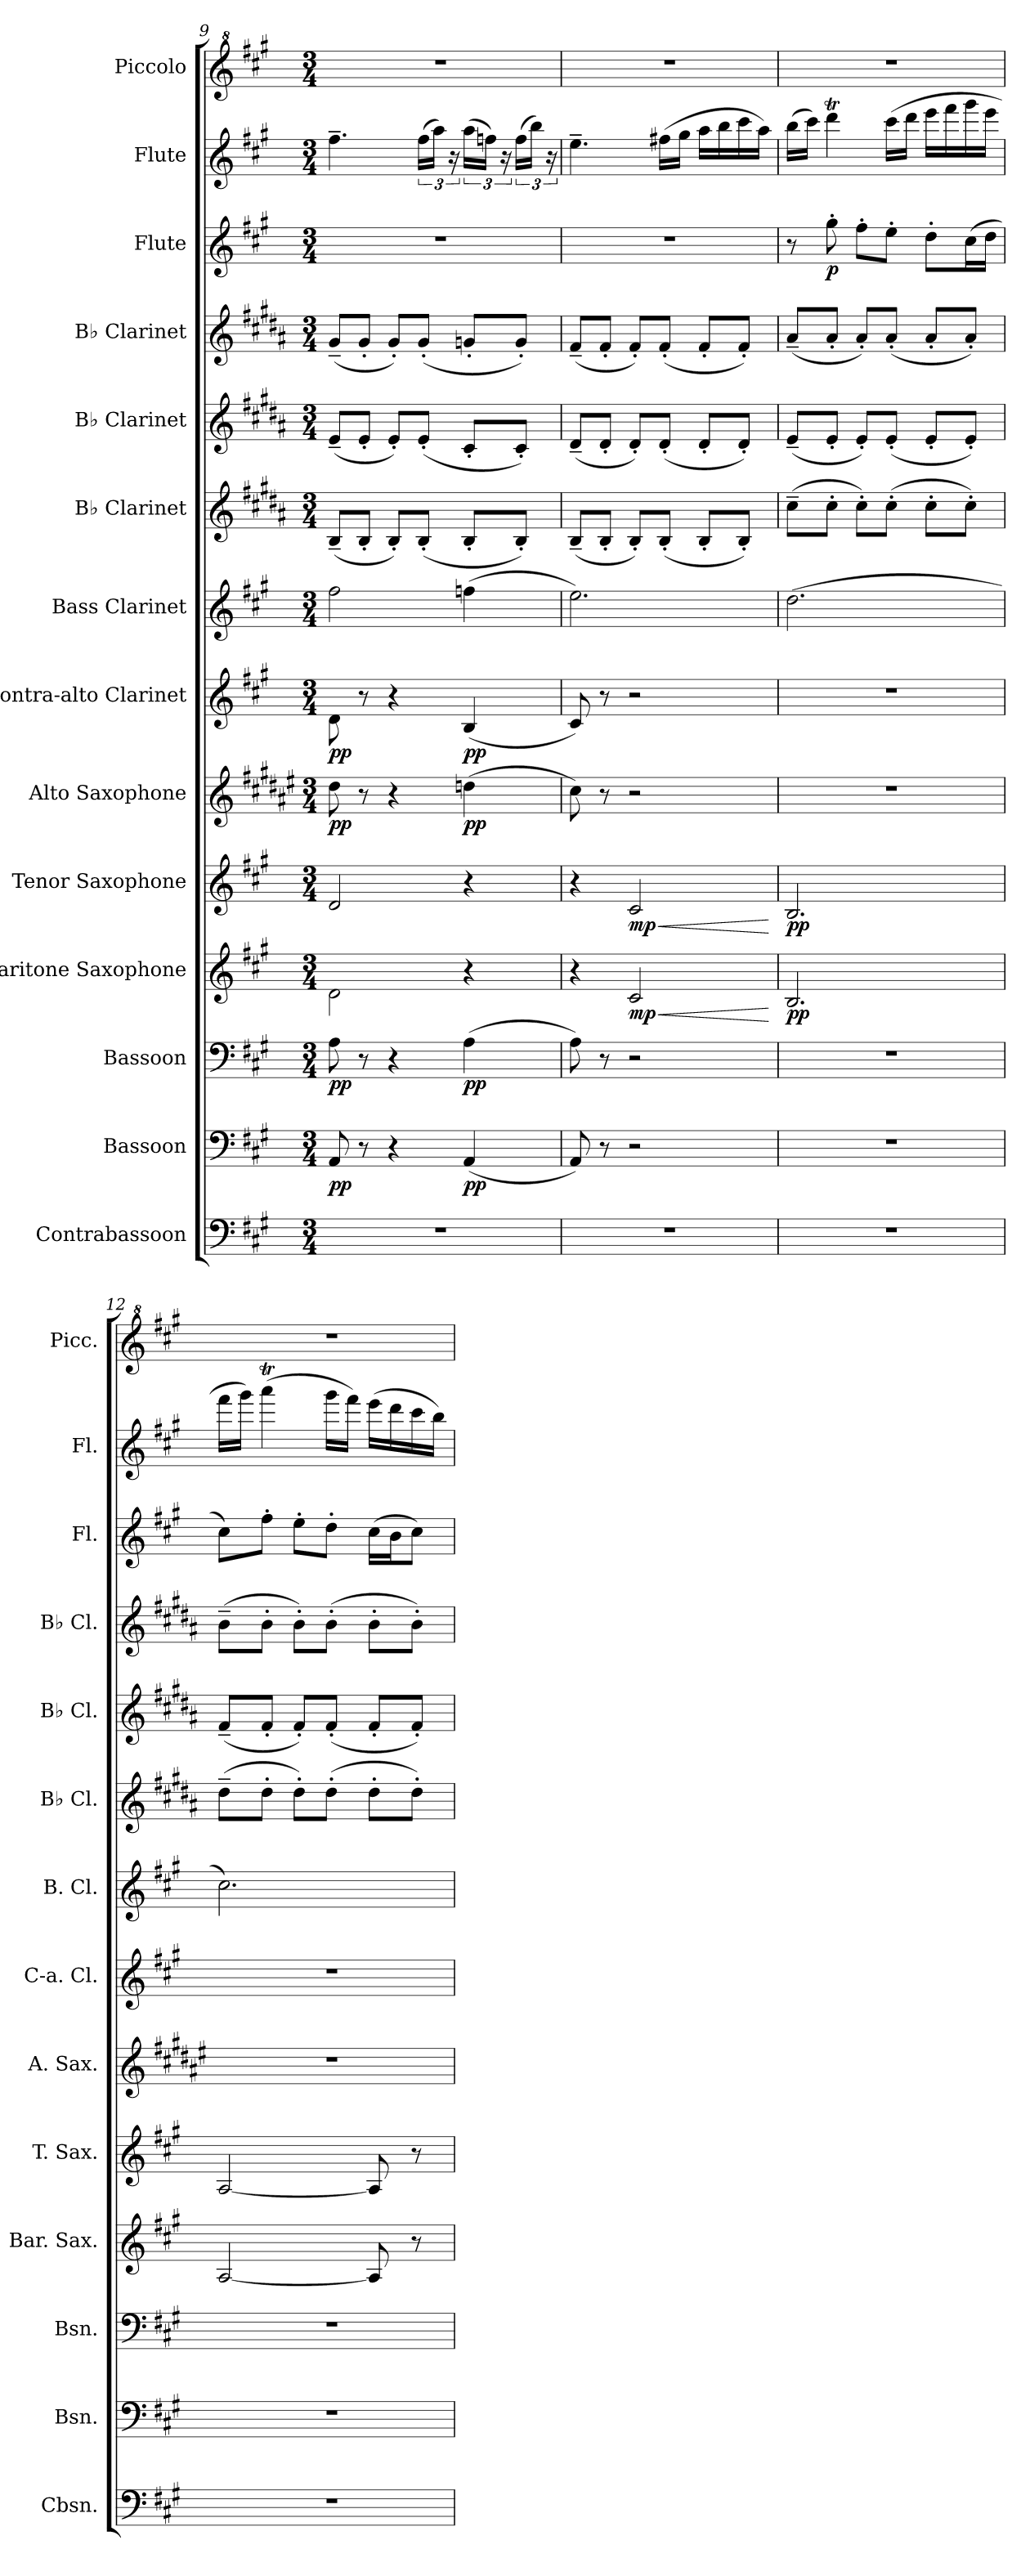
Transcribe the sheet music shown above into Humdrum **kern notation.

**kern	**kern	**dynam	**kern	**dynam	**kern	**dynam	**kern	**dynam	**kern	**dynam	**kern	**dynam	**kern	**kern	**kern	**kern	**kern	**dynam	**kern	**kern
*part14	*part13	*part13	*part12	*part12	*part11	*part11	*part10	*part10	*part9	*part9	*part8	*part8	*part7	*part6	*part5	*part4	*part3	*part3	*part2	*part1
*staff14	*staff13	*staff13	*staff12	*staff12	*staff11	*staff11	*staff10	*staff10	*staff9	*staff9	*staff8	*staff8	*staff7	*staff6	*staff5	*staff4	*staff3	*staff3	*staff2	*staff1
*I"Contrabassoon	*I"Bassoon	*	*I"Bassoon	*	*I"Baritone Saxophone	*	*I"Tenor Saxophone	*	*I"Alto Saxophone	*	*I"Contra-alto Clarinet	*	*I"Bass Clarinet	*I"B♭ Clarinet	*I"B♭ Clarinet	*I"B♭ Clarinet	*I"Flute	*	*I"Flute	*I"Piccolo
*I'Cbsn.	*I'Bsn.	*	*I'Bsn.	*	*I'Bar. Sax.	*	*I'T. Sax.	*	*I'A. Sax.	*	*I'C-a. Cl.	*	*I'B. Cl.	*I'B♭ Cl.	*I'B♭ Cl.	*I'B♭ Cl.	*I'Fl.	*	*I'Fl.	*I'Picc.
*clefF4	*clefF4	*	*clefF4	*	*clefG2	*	*clefG2	*	*clefG2	*	*clefG2	*	*clefG2	*clefG2	*clefG2	*clefG2	*clefG2	*	*clefG2	*clefG^2
*ITrd7c12	*	*	*	*	*ITrd12c21	*	*ITrd8c14	*	*ITrd5c9	*	*ITrd12c21	*	*ITrd8c14	*ITrd1c2	*ITrd1c2	*ITrd1c2	*	*	*	*ITrd-7c-12
*k[f#c#g#]	*k[f#c#g#]	*	*k[f#c#g#]	*	*k[f#c#g#]	*	*k[f#c#g#]	*	*k[f#c#g#]	*	*k[f#c#g#]	*	*k[f#c#g#]	*k[f#c#g#]	*k[f#c#g#]	*k[f#c#g#]	*k[f#c#g#]	*	*k[f#c#g#]	*k[f#c#g#]
*M3/4	*M3/4	*	*M3/4	*	*M3/4	*	*M3/4	*	*M3/4	*	*M3/4	*	*M3/4	*M3/4	*M3/4	*M3/4	*M3/4	*	*M3/4	*M3/4
=9	=9	=9	=9	=9	=9	=9	=9	=9	=9	=9	=9	=9	=9	=9	=9	=9	=9	=9	=9	=9
!	!	!LO:DY:b	!	!LO:DY:b	!	!	!	!	!	!LO:DY:b	!	!LO:DY:b	!	!	!	!	!	!	!	!
2.r	8AA/	pp	8A\	pp	2D\	.	2D/	.	8f#\	pp	8D\	pp	2f#\	(8A~/L	(8d~/L	(8f#~/L	2.r	.	4.ff#~\	2.r
.	8r	.	8r	.	.	.	.	.	8r	.	8r	.	.	8A'/J	8d'/J	8f#'/J	.	.	.	.
.	4r	.	4r	.	.	.	.	.	4r	.	4r	.	.	8A'/L)	8d'/L)	8f#'/L)	.	.	.	.
.	.	.	.	.	.	.	.	.	.	.	.	.	.	(8A'/J	(8d'/J	(8f#'/J	.	.	(24ff#\LL	.
.	.	.	.	.	.	.	.	.	.	.	.	.	.	.	.	.	.	.	24aa\JJ)	.
.	.	.	.	.	.	.	.	.	.	.	.	.	.	.	.	.	.	.	24r	.
!	!	!LO:DY:b	!	!LO:DY:b	!	!	!	!	!	!LO:DY:b	!	!LO:DY:b	!	!	!	!	!	!	!	!
.	(4AA/	pp	(4A\	pp	4r	.	4r	.	(4fn\	pp	(4BB/	pp	(4fn\	8A'/L	8B'/L	8fn'/L	.	.	(24aa\LL	.
.	.	.	.	.	.	.	.	.	.	.	.	.	.	.	.	.	.	.	24ffn\JJ)	.
.	.	.	.	.	.	.	.	.	.	.	.	.	.	.	.	.	.	.	24r	.
.	.	.	.	.	.	.	.	.	.	.	.	.	.	8A'/J)	8B'/J)	8f'/J)	.	.	(24ff\LL	.
.	.	.	.	.	.	.	.	.	.	.	.	.	.	.	.	.	.	.	24bb\JJ)	.
.	.	.	.	.	.	.	.	.	.	.	.	.	.	.	.	.	.	.	24r	.
=10	=10	=10	=10	=10	=10	=10	=10	=10	=10	=10	=10	=10	=10	=10	=10	=10	=10	=10	=10	=10
2.r	8AA/)	.	8A\)	.	4r	.	4r	.	8e\)	.	8C#/)	.	2.e\)	(8A~/L	(8c#~/L	(8e~/L	2.r	.	4.ee~\	2.r
.	8r	.	8r	.	.	.	.	.	8r	.	8r	.	.	8A'/J	8c#'/J	8e'/J	.	.	.	.
!	!	!	!	!	!	!LO:HP:b	!	!LO:HP:b	!	!	!	!	!	!	!	!	!	!	!	!
!	!	!	!	!	!	!LO:DY:n=1:b	!	!LO:DY:n=1:b	!	!	!	!	!	!	!	!	!	!	!	!
.	2r	.	2r	.	2C#/	< mp	2C#/	< mp	2r	.	2r	.	.	8A'/L)	8c#'/L)	8e'/L)	.	.	.	.
.	.	.	.	.	.	.	.	.	.	.	.	.	.	(8A'/J	(8c#'/J	(8e'/J	.	.	(16ff#X\LL	.
.	.	.	.	.	.	.	.	.	.	.	.	.	.	.	.	.	.	.	16gg#\JJ	.
.	.	.	.	.	.	.	.	.	.	.	.	.	.	8A'/L	8c#'/L	8e'/L	.	.	16aa\LL	.
.	.	.	.	.	.	.	.	.	.	.	.	.	.	.	.	.	.	.	16bb\	.
.	.	.	.	.	.	.	.	.	.	.	.	.	.	8A'/J)	8c#'/J)	8e'/J)	.	.	16ccc#\	.
.	.	.	.	.	.	.	.	.	.	.	.	.	.	.	.	.	.	.	16aa\JJ)	.
.	.	.	.	.	.	[	.	[	.	.	.	.	.	.	.	.	.	.	.	.
!!LO:PB:g=z
=11	=11	=11	=11	=11	=11	=11	=11	=11	=11	=11	=11	=11	=11	=11	=11	=11	=11	=11	=11	=11
!	!	!	!	!	!	!LO:DY:b	!	!LO:DY:b	!	!	!	!	!	!	!	!	!	!	!	!
2.r	2.r	.	2.r	.	2.BB/	pp	2.BB/	pp	2.r	.	2.r	.	(2.d\	(8b~\L	(8d~/L	(8g#~/L	8r	.	(16bb\LL	2.r
.	.	.	.	.	.	.	.	.	.	.	.	.	.	.	.	.	.	.	16ccc#\JJ)	.
!	!	!	!	!	!	!	!	!	!	!	!	!	!	!	!	!	!	!LO:DY:b	!	!
.	.	.	.	.	.	.	.	.	.	.	.	.	.	8b'\J	8d'/J	8g#'/J	8gg#'\	p	4dddT\	.
.	.	.	.	.	.	.	.	.	.	.	.	.	.	8b'\L)	8d'/L)	8g#'/L)	8ff#'\L	.	.	.
.	.	.	.	.	.	.	.	.	.	.	.	.	.	(8b'\J	(8d'/J	(8g#'/J	8ee'\J	.	(16ccc#\LL	.
.	.	.	.	.	.	.	.	.	.	.	.	.	.	.	.	.	.	.	16ddd\JJ	.
.	.	.	.	.	.	.	.	.	.	.	.	.	.	8b'\L	8d'/L	8g#'/L	8dd'\L	.	16eee\LL	.
.	.	.	.	.	.	.	.	.	.	.	.	.	.	.	.	.	.	.	16fff#\	.
.	.	.	.	.	.	.	.	.	.	.	.	.	.	8b'\J)	8d'/J)	8g#'/J)	(16cc#\L	.	16ggg#\	.
.	.	.	.	.	.	.	.	.	.	.	.	.	.	.	.	.	16dd\JJ	.	16eee\JJ	.
=12	=12	=12	=12	=12	=12	=12	=12	=12	=12	=12	=12	=12	=12	=12	=12	=12	=12	=12	=12	=12
2.r	2.r	.	2.r	.	[2AA/	.	[2AA/	.	2.r	.	2.r	.	2.c#\)	(8cc#~\L	(8e~/L	(8a~\L	8cc#\L)	.	16fff#\LL	2.r
.	.	.	.	.	.	.	.	.	.	.	.	.	.	.	.	.	.	.	16ggg#\JJ)	.
.	.	.	.	.	.	.	.	.	.	.	.	.	.	8cc#'\J	8e'/J	8a'\J	8ff#'\J	.	(4aaaT\	.
.	.	.	.	.	.	.	.	.	.	.	.	.	.	8cc#'\L)	8e'/L)	8a'\L)	8ee'\L	.	.	.
.	.	.	.	.	.	.	.	.	.	.	.	.	.	(8cc#'\J	(8e'/J	(8a'\J	8dd'\J	.	16ggg#\LL	.
.	.	.	.	.	.	.	.	.	.	.	.	.	.	.	.	.	.	.	16fff#\JJ)	.
.	.	.	.	.	8AA/]	.	8AA/]	.	.	.	.	.	.	8cc#'\L	8e'/L	8a'\L	(16cc#\LL	.	(16eee\LL	.
.	.	.	.	.	.	.	.	.	.	.	.	.	.	.	.	.	16b\J	.	16ddd\	.
.	.	.	.	.	8r	.	8r	.	.	.	.	.	.	8cc#'\J)	8e'/J)	8a'\J)	8cc#\J)	.	16ccc#\	.
.	.	.	.	.	.	.	.	.	.	.	.	.	.	.	.	.	.	.	16bb\JJ)	.
=	=	=	=	=	=	=	=	=	=	=	=	=	=	=	=	=	=	=	=	=
*-	*-	*-	*-	*-	*-	*-	*-	*-	*-	*-	*-	*-	*-	*-	*-	*-	*-	*-	*-	*-
